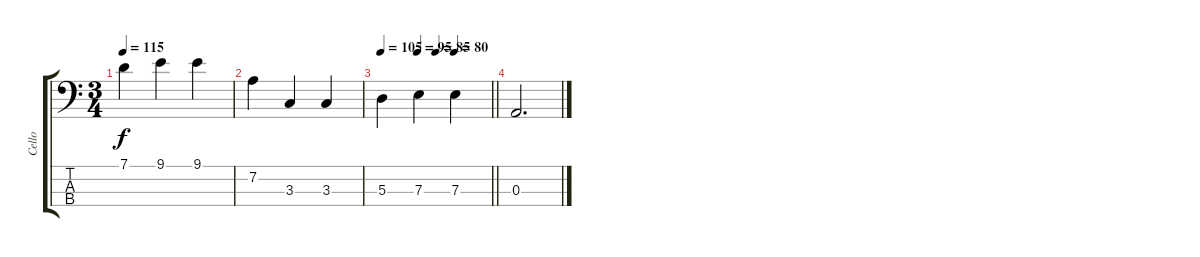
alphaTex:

\track ("Cello" "Cello") {instrument electricbassfinger}
\staff {score tabs}
\tuning (G2 D2 A1 E1) {hide}
\ts (3 4)
\tempo 115
\clef f4
\ks aminor
7.1.4{dy f} 9.1.4 9.1.4 |
7.2.4 3.3.4 3.3.4 |
\tempo 105
\tempo (95 0.3333333333333333)
\tempo (85 0.5)
\tempo (80 0.6666666666666666)
\barLineRight lightlight
5.3.4 7.3.4 7.3.4 |
0.3.2{d}
